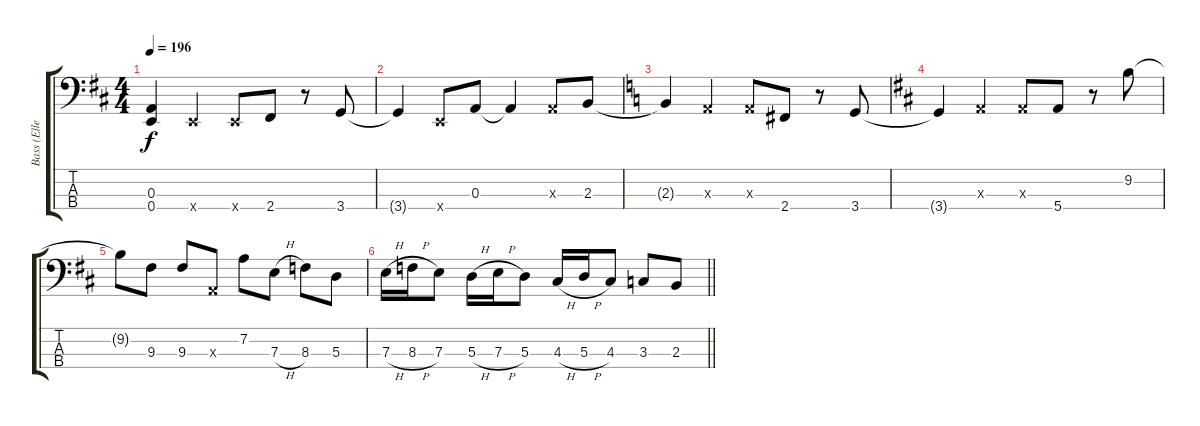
\track ("Bass (Ellefson)" "Bass (Elle") {instrument electricbasspick}
\staff {score tabs}
\tuning (G2 D2 A1 E1) {hide}
\ts (4 4)
\tempo 196
\clef f4
\ks d
(0.3{t} 0.4{t}).4{dy f} 0.4{x}.4 0.4{x}.8 2.4.8 r.8 3.4.8 |
3.4{t}.4 0.4{x}.8 0.3.8 0.3{t}.4 0.3{x}.8 2.3.8 |
\ks c
2.3{t}.4 0.3{x}.4 0.3{x}.8 2.4.8 r.8 3.4.8 |
\ks d
3.4{t}.4 0.3{x}.4 0.3{x}.8 5.4.8 r.8 9.2.8 |
9.2{t}.8 9.3.8 9.3.8 0.3{x}.8 7.2.8 7.3{h}.8 8.3.8 5.3.8 |
\barLineRight lightlight
7.3{h}.16 8.3{h}.16 7.3.8 5.3{h}.16 7.3{h}.16 5.3.8 4.3{h}.16 5.3{h}.16 4.3.8 3.3.8 2.3.8
